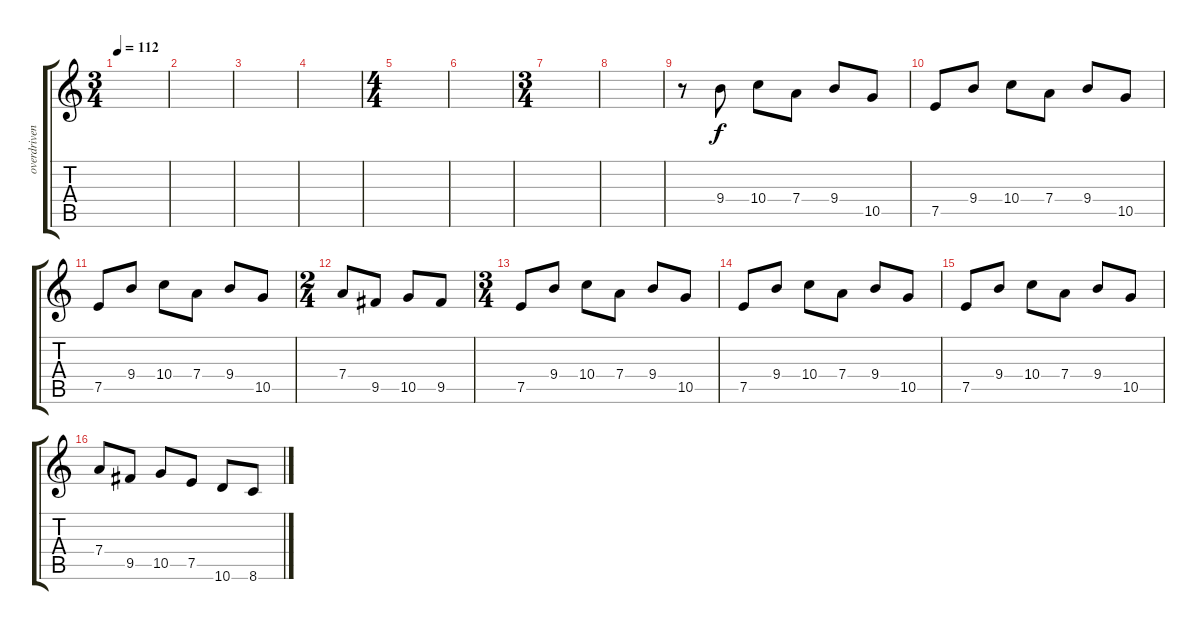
\track ("overdriven guitar" "overdriven") {instrument overdrivenguitar}
\staff {score tabs}
\tuning (E4 B3 G3 D3 A2 E2) {hide}
\ts (3 4)
\tempo 112
\clef g2
\ks c
|
|
|
|
\ts (4 4)
|
|
\ts (3 4)
|
|
r.8 9.4.8 10.4.8 7.4.8 9.4.8 10.5.8 |
7.5.8 9.4.8 10.4.8 7.4.8 9.4.8 10.5.8 |
7.5.8 9.4.8 10.4.8 7.4.8 9.4.8 10.5.8 |
\ts (2 4)
7.4.8 9.5.8 10.5.8 9.5.8 |
\ts (3 4)
7.5.8 9.4.8 10.4.8 7.4.8 9.4.8 10.5.8 |
7.5.8 9.4.8 10.4.8 7.4.8 9.4.8 10.5.8 |
7.5.8 9.4.8 10.4.8 7.4.8 9.4.8 10.5.8 |
7.4.8 9.5.8 10.5.8 7.5.8 10.6.8 8.6.8
